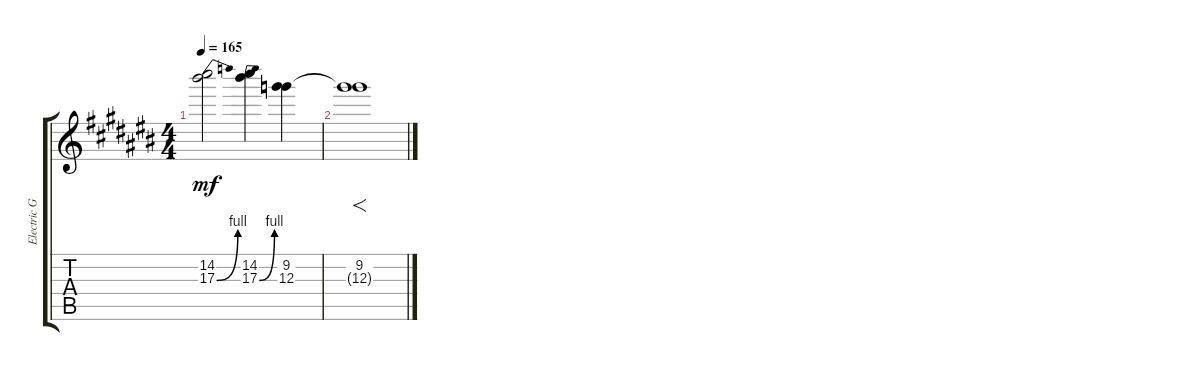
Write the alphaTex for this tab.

\track ("Electric Guitar" "Electric G") {instrument overdrivenguitar}
\staff {score tabs}
\tuning (E5 B4 G4 D4 A3 E3) {hide}
\ts (4 4)
\tempo 165
\clef g2
\ks c#
(14.2 17.3{be (bend 0 0 60 4)}).2{dy mf} (14.2 17.3{be (bend 0 0 60 4)}).4 (9.2 12.3).4 |
(9.2 12.3{t}).1{f}
